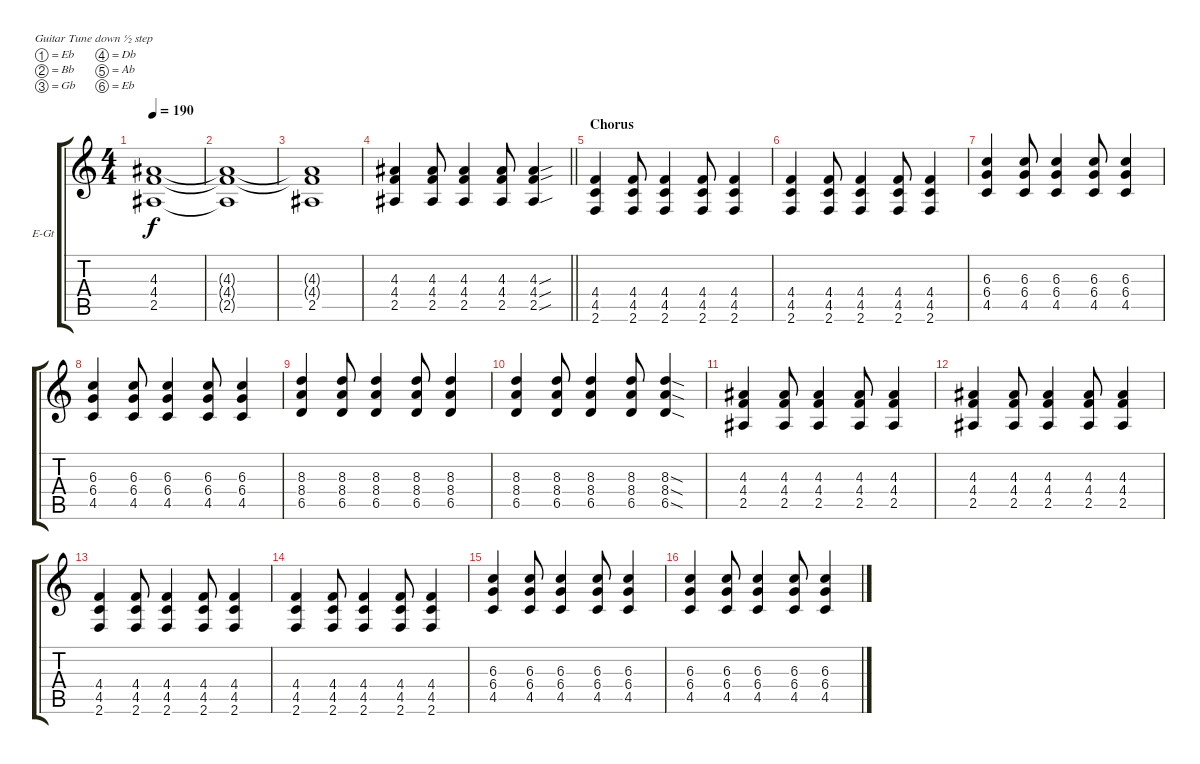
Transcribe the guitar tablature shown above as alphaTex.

\bracketExtendMode groupsimilarinstruments
\firstSystemTrackNameOrientation horizontal
\otherSystemsTrackNameOrientation horizontal
\track ("Guitar1" "E-Gt") {instrument distortionguitar}
\staff {score tabs}
\tuning (Eb4 Bb3 Gb3 Db3 Ab2 Eb2)
\ts (4 4)
\tempo 190
\clef g2
\ks c
(4.3 4.4 2.5).1{dy f} |
(4.3{t} 4.4{t} 2.5{t}).1 |
(4.3{t} 4.4{t} 2.5).1 |
\barLineRight lightlight
(4.3 4.4 2.5).4 (4.3 4.4 2.5).8 (4.3 4.4 2.5).4 (4.3 4.4 2.5).8 (4.3{sou} 4.4{sou} 2.5{sou}).4 |
\section ("" "Chorus")
(4.4 4.5 2.6).4 (4.4 4.5 2.6).8 (4.4 4.5 2.6).4 (4.4 4.5 2.6).8 (4.4 4.5 2.6).4 |
(4.4 4.5 2.6).4 (4.4 4.5 2.6).8 (4.4 4.5 2.6).4 (4.4 4.5 2.6).8 (4.4 4.5 2.6).4 |
(6.3 6.4 4.5).4 (6.3 6.4 4.5).8 (6.3 6.4 4.5).4 (6.3 6.4 4.5).8 (6.3 6.4 4.5).4 |
(6.3 6.4 4.5).4 (6.3 6.4 4.5).8 (6.3 6.4 4.5).4 (6.3 6.4 4.5).8 (6.3 6.4 4.5).4 |
(8.3 8.4 6.5).4 (8.3 8.4 6.5).8 (8.3 8.4 6.5).4 (8.3 8.4 6.5).8 (8.3 8.4 6.5).4 |
(8.3 8.4 6.5).4 (8.3 8.4 6.5).8 (8.3 8.4 6.5).4 (8.3 8.4 6.5).8 (8.3{sod} 8.4{sod} 6.5{sod}).4 |
(4.3 4.4 2.5).4 (4.3 4.4 2.5).8 (4.3 4.4 2.5).4 (4.3 4.4 2.5).8 (4.3 4.4 2.5).4 |
(4.3 4.4 2.5).4 (4.3 4.4 2.5).8 (4.3 4.4 2.5).4 (4.3 4.4 2.5).8 (4.3 4.4 2.5).4 |
(4.4 4.5 2.6).4 (4.4 4.5 2.6).8 (4.4 4.5 2.6).4 (4.4 4.5 2.6).8 (4.4 4.5 2.6).4 |
(4.4 4.5 2.6).4 (4.4 4.5 2.6).8 (4.4 4.5 2.6).4 (4.4 4.5 2.6).8 (4.4 4.5 2.6).4 |
(6.3 6.4 4.5).4 (6.3 6.4 4.5).8 (6.3 6.4 4.5).4 (6.3 6.4 4.5).8 (6.3 6.4 4.5).4 |
(6.3 6.4 4.5).4 (6.3 6.4 4.5).8 (6.3 6.4 4.5).4 (6.3 6.4 4.5).8 (6.3 6.4 4.5).4
